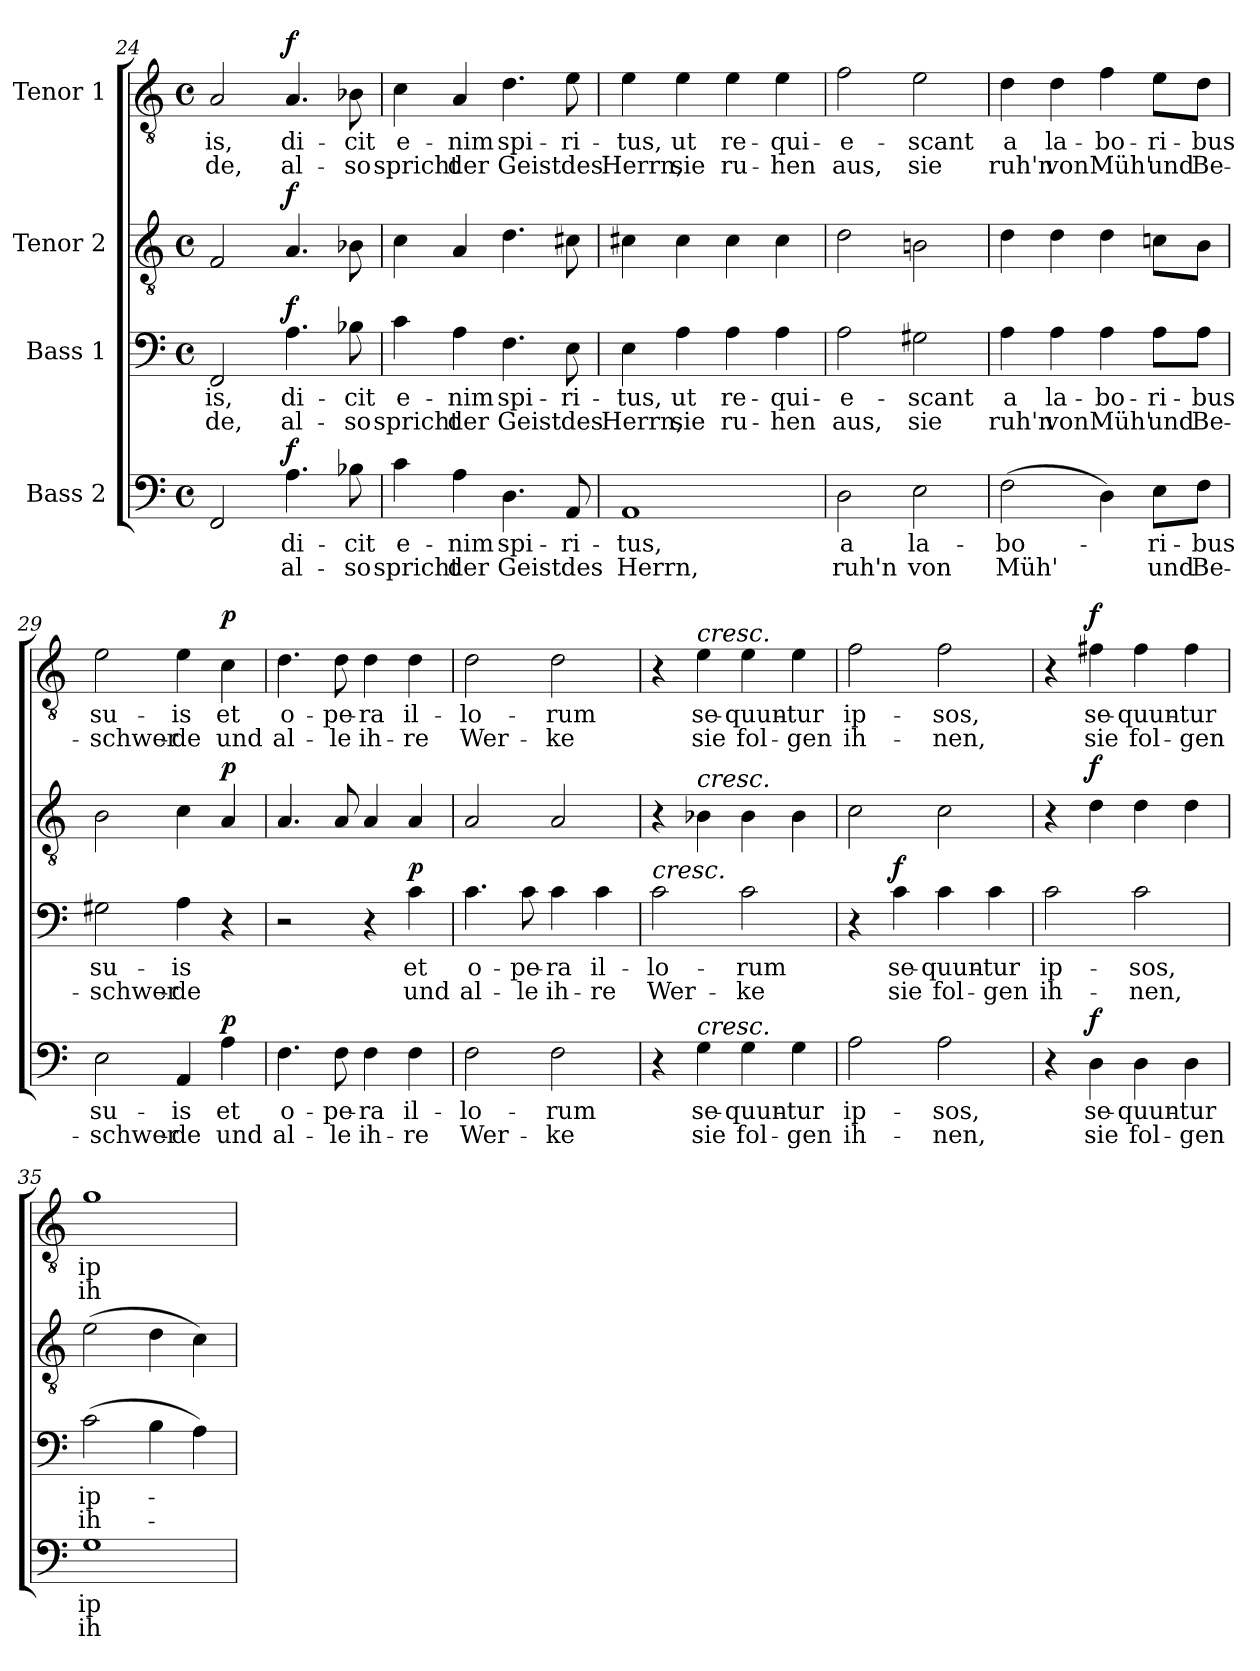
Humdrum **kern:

**kern	**text	**text	**dynam	**kern	**text	**text	**dynam	**kern	**dynam	**kern	**text	**text	**dynam
*part4	*part4	*part4	*part4	*part3	*part3	*part3	*part3	*part2	*part2	*part1	*part1	*part1	*part1
*staff4	*staff4	*staff4	*staff4	*staff3	*staff3	*staff3	*staff3	*staff2	*staff2	*staff1	*staff1	*staff1	*staff1
*I"Bass 2	*	*	*	*I"Bass 1	*	*	*	*I"Tenor 2	*	*I"Tenor 1	*	*	*
*clefF4	*	*	*	*clefF4	*	*	*	*clefGv2	*	*clefGv2	*	*	*
*k[]	*	*	*	*k[]	*	*	*	*k[]	*	*k[]	*	*	*
*M4/4	*	*	*	*M4/4	*	*	*	*M4/4	*	*M4/4	*	*	*
*met(c)	*	*	*	*met(c)	*	*	*	*met(c)	*	*met(c)	*	*	*
=24	=24	=24	=24	=24	=24	=24	=24	=24	=24	=24	=24	=24	=24
2FF/	.	.	.	2FF/	-is,	-de,	.	2F/	.	2A/	-is,	-de,	.
!	!	!	!LO:DY:a	!	!	!	!LO:DY:a	!	!LO:DY:a	!	!	!	!LO:DY:a
4.A\	di-	al-	f	4.A\	di-	al-	f	4.A/	f	4.A/	di-	al-	f
8B-X\	-cit	-so	.	8B-X\	-cit	-so	.	8B-X\	.	8B-X\	-cit	-so	.
=25	=25	=25	=25	=25	=25	=25	=25	=25	=25	=25	=25	=25	=25
4c\	e-	spricht	.	4c\	e-	spricht	.	4c\	.	4c\	e-	spricht	.
4A\	-nim	der	.	4A\	-nim	der	.	4A/	.	4A/	-nim	der	.
4.D\	spi-	Geist	.	4.F\	spi-	Geist	.	4.d\	.	4.d\	spi-	Geist	.
8AA/	-ri-	des	.	8E\	-ri-	des	.	8c#X\	.	8e\	-ri-	des	.
!!LO:LB:g=z
=26	=26	=26	=26	=26	=26	=26	=26	=26	=26	=26	=26	=26	=26
1AA	-tus,	Herrn,	.	4E\	-tus,	Herrn,	.	4c#X\	.	4e\	-tus,	Herrn,	.
.	.	.	.	4A\	ut	sie	.	4c#\	.	4e\	ut	sie	.
.	.	.	.	4A\	re-	ru-	.	4c#\	.	4e\	re-	ru-	.
.	.	.	.	4A\	-qui-	-hen	.	4c#\	.	4e\	-qui-	-hen	.
=27	=27	=27	=27	=27	=27	=27	=27	=27	=27	=27	=27	=27	=27
2D\	a	ruh'n	.	2A\	-e-	aus,	.	2d\	.	2f\	-e-	aus,	.
2E\	la-	von	.	2G#X\	-scant	sie	.	2Bn\	.	2e\	-scant	sie	.
=28	=28	=28	=28	=28	=28	=28	=28	=28	=28	=28	=28	=28	=28
(2F\	-bo-	Müh'	.	4A\	a	ruh'n	.	4d\	.	4d\	a	ruh'n	.
.	.	.	.	4A\	la-	von	.	4d\	.	4d\	la-	von	.
4D\)	.	.	.	4A\	-bo-	Müh'	.	4d\	.	4f\	-bo-	Müh'	.
8E\L	-ri-	und	.	8A\L	-ri-	und	.	8cn\L	.	8e\L	-ri-	und	.
8F\J	-bus	Be-	.	8A\J	-bus	Be-	.	8B\J	.	8d\J	-bus	Be-	.
=29	=29	=29	=29	=29	=29	=29	=29	=29	=29	=29	=29	=29	=29
2E\	su-	-schwer-	.	2G#X\	su-	-schwer-	.	2B\	.	2e\	su-	-schwer-	.
4AA/	-is	-de	.	4A\	-is	-de	.	4c\	.	4e\	-is	-de	.
!	!	!	!LO:DY:a	!	!	!	!	!	!LO:DY:a	!	!	!	!LO:DY:a
4A\	et	und	p	4r	.	.	.	4A/	p	4c\	et	und	p
!!LO:PB:g=z
=30	=30	=30	=30	=30	=30	=30	=30	=30	=30	=30	=30	=30	=30
4.F\	o-	al-	.	2r	.	.	.	4.A/	.	4.d\	o-	al-	.
8F\	-pe-	-le	.	.	.	.	.	8A/	.	8d\	-pe-	-le	.
4F\	-ra	ih-	.	4r	.	.	.	4A/	.	4d\	-ra	ih-	.
!	!	!	!	!	!	!	!LO:DY:a	!	!	!	!	!	!
4F\	il-	-re	.	4c\	et	und	p	4A/	.	4d\	il-	-re	.
=31	=31	=31	=31	=31	=31	=31	=31	=31	=31	=31	=31	=31	=31
2F\	-lo-	Wer-	.	4.c\	o-	al-	.	2A/	.	2d\	-lo-	Wer-	.
.	.	.	.	8c\	-pe-	-le	.	.	.	.	.	.	.
2F\	-rum	-ke	.	4c\	-ra	ih-	.	2A/	.	2d\	-rum	-ke	.
.	.	.	.	4c\	il-	-re	.	.	.	.	.	.	.
=32	=32	=32	=32	=32	=32	=32	=32	=32	=32	=32	=32	=32	=32
!	!	!	!	!LO:TX:a:i:t=cresc.	!	!	!	!	!	!	!	!	!
4r	.	.	.	2c\	-lo-	Wer-	.	4r	.	4r	.	.	.
!	!	!	!	!	!	!	!	!	!	!LO:TX:a:i:t=cresc.	!	!	!
!	!	!	!	!	!	!	!	!LO:TX:a:i:t=cresc.	!	!	!	!	!
!LO:TX:a:i:t=cresc.	!	!	!	!	!	!	!	!	!	!	!	!	!
4G\	se-	sie	.	.	.	.	.	4B-X\	.	4e\	se-	sie	.
4G\	-quun-	fol-	.	2c\	-rum	-ke	.	4B-\	.	4e\	-quun-	fol-	.
4G\	-tur	-gen	.	.	.	.	.	4B-\	.	4e\	-tur	-gen	.
=33	=33	=33	=33	=33	=33	=33	=33	=33	=33	=33	=33	=33	=33
2A\	ip-	ih-	.	4r	.	.	.	2c\	.	2f\	ip-	ih-	.
!	!	!	!	!	!	!	!LO:DY:a	!	!	!	!	!	!
.	.	.	.	4c\	se-	sie	f	.	.	.	.	.	.
2A\	-sos,	-nen,	.	4c\	-quun-	fol-	.	2c\	.	2f\	-sos,	-nen,	.
.	.	.	.	4c\	-tur	-gen	.	.	.	.	.	.	.
=34	=34	=34	=34	=34	=34	=34	=34	=34	=34	=34	=34	=34	=34
4r	.	.	.	2c\	ip-	ih-	.	4r	.	4r	.	.	.
!	!	!	!LO:DY:a	!	!	!	!	!	!LO:DY:a	!	!	!	!LO:DY:a
4D\	se-	sie	f	.	.	.	.	4d\	f	4f#X\	se-	sie	f
4D\	-quun-	fol-	.	2c\	-sos,	-nen,	.	4d\	.	4f#\	-quun-	fol-	.
4D\	-tur	-gen	.	.	.	.	.	4d\	.	4f#\	-tur	-gen	.
!!LO:LB:g=z
=35	=35	=35	=35	=35	=35	=35	=35	=35	=35	=35	=35	=35	=35
1G	ip-	ih-	.	(2c\	ip-	ih-	.	(2e\	.	1g	ip-	ih-	.
.	.	.	.	4B\	.	.	.	4d\	.	.	.	.	.
.	.	.	.	4A\)	.	.	.	4c\)	.	.	.	.	.
=	=	=	=	=	=	=	=	=	=	=	=	=	=
*-	*-	*-	*-	*-	*-	*-	*-	*-	*-	*-	*-	*-	*-
